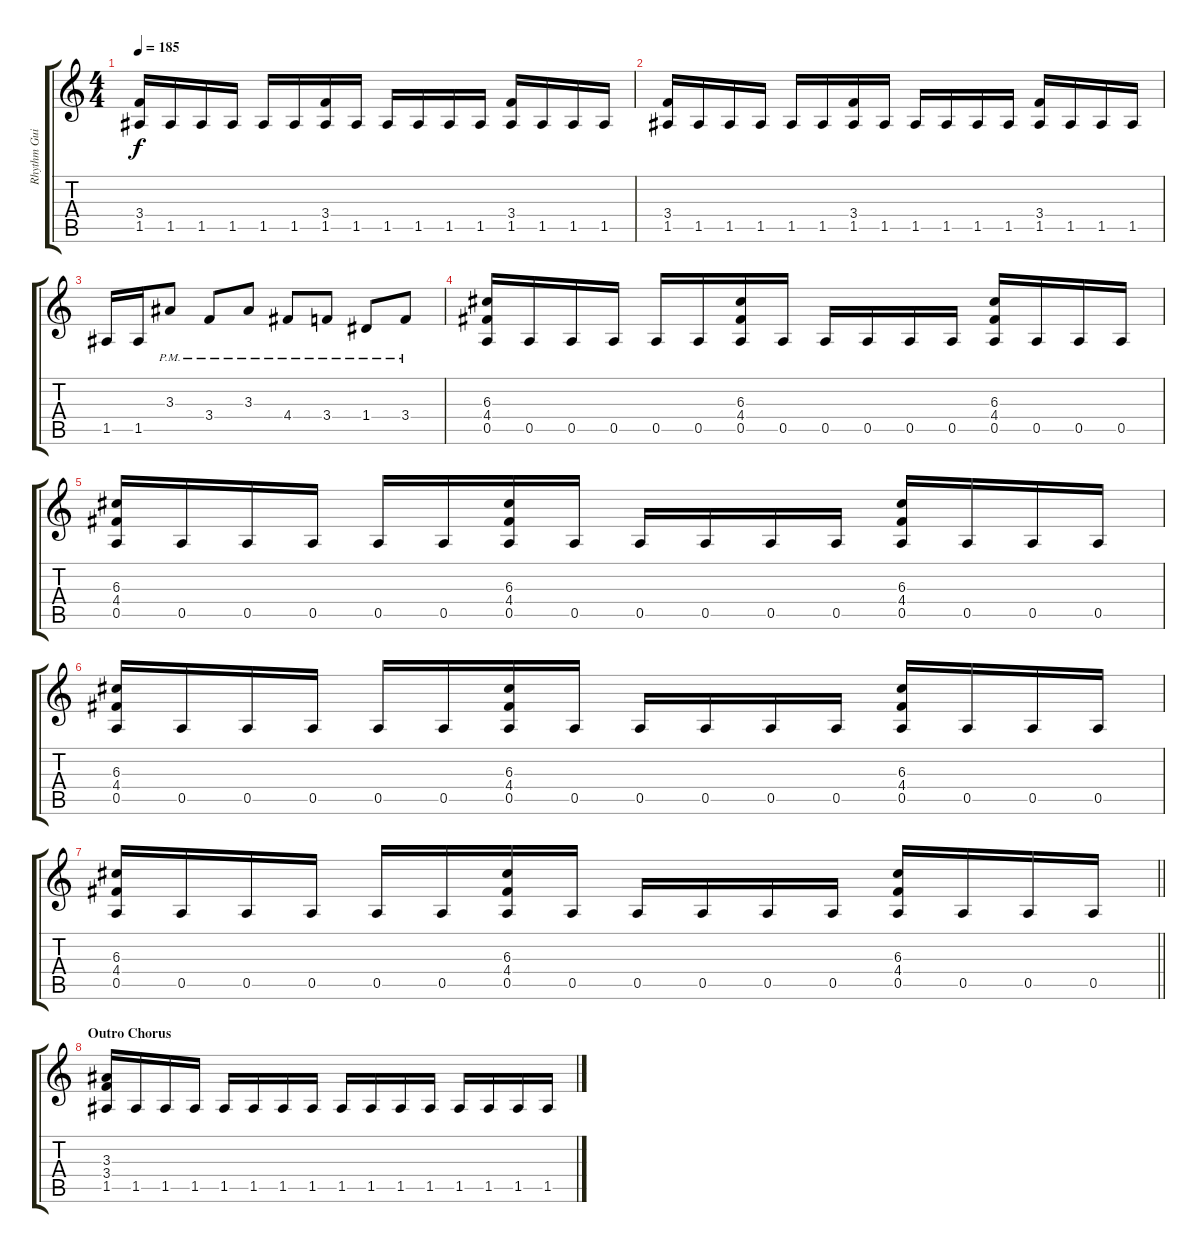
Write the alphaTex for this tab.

\track ("Rhythm Guitar" "Rhythm Gui") {instrument distortionguitar}
\staff {score tabs}
\tuning (E4 B3 G3 D3 A2 D2) {hide}
\ts (4 4)
\tempo 185
\clef g2
\ks c
(3.4 1.5).16{dy f} 1.5.16 1.5.16 1.5.16 1.5.16 1.5.16 (3.4 1.5).16 1.5.16 1.5.16 1.5.16 1.5.16 1.5.16 (3.4 1.5).16 1.5.16 1.5.16 1.5.16 |
(3.4 1.5).16 1.5.16 1.5.16 1.5.16 1.5.16 1.5.16 (3.4 1.5).16 1.5.16 1.5.16 1.5.16 1.5.16 1.5.16 (3.4 1.5).16 1.5.16 1.5.16 1.5.16 |
1.5.16 1.5.16 3.3{pm}.8 3.4{pm}.8 3.3{pm}.8 4.4{pm}.8 3.4{pm}.8 1.4{pm}.8 3.4{pm}.8 |
(6.3 4.4 0.5).16 0.5.16 0.5.16 0.5.16 0.5.16 0.5.16 (6.3 4.4 0.5).16 0.5.16 0.5.16 0.5.16 0.5.16 0.5.16 (6.3 4.4 0.5).16 0.5.16 0.5.16 0.5.16 |
(6.3 4.4 0.5).16 0.5.16 0.5.16 0.5.16 0.5.16 0.5.16 (6.3 4.4 0.5).16 0.5.16 0.5.16 0.5.16 0.5.16 0.5.16 (6.3 4.4 0.5).16 0.5.16 0.5.16 0.5.16 |
(6.3 4.4 0.5).16 0.5.16 0.5.16 0.5.16 0.5.16 0.5.16 (6.3 4.4 0.5).16 0.5.16 0.5.16 0.5.16 0.5.16 0.5.16 (6.3 4.4 0.5).16 0.5.16 0.5.16 0.5.16 |
\barLineRight lightlight
(6.3 4.4 0.5).16 0.5.16 0.5.16 0.5.16 0.5.16 0.5.16 (6.3 4.4 0.5).16 0.5.16 0.5.16 0.5.16 0.5.16 0.5.16 (6.3 4.4 0.5).16 0.5.16 0.5.16 0.5.16 |
\section ("" "Outro Chorus")
(3.3 3.4 1.5).16 1.5.16 1.5.16 1.5.16 1.5.16 1.5.16 1.5.16 1.5.16 1.5.16 1.5.16 1.5.16 1.5.16 1.5.16 1.5.16 1.5.16 1.5.16
